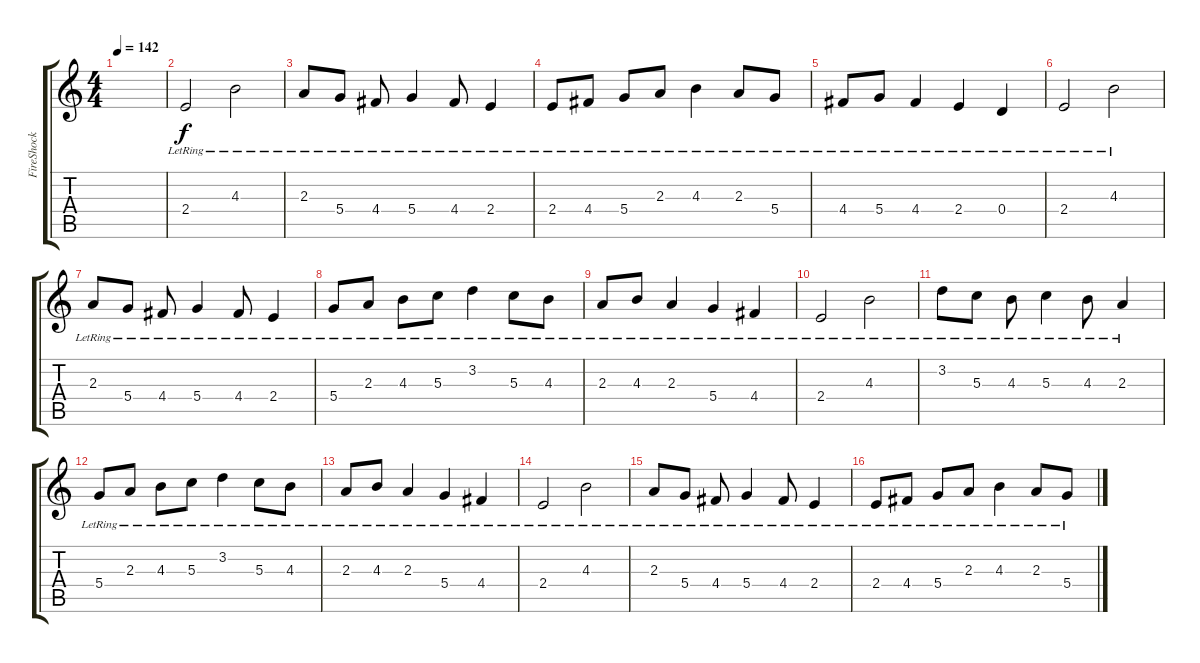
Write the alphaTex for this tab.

\track ("FireShock" "FireShock") {instrument acousticguitarnylon}
\staff {score tabs}
\tuning (E4 B3 G3 D3 A2 E2) {hide}
\ts (4 4)
\tempo 142
\clef g2
\ks c
|
2.4{lr}.2 4.3{lr}.2 |
2.3{lr}.8 5.4{lr}.8 4.4{lr}.8 5.4{lr}.4 4.4{lr}.8 2.4{lr}.4 |
2.4{lr}.8 4.4{lr}.8 5.4{lr}.8 2.3{lr}.8 4.3{lr}.4 2.3{lr}.8 5.4{lr}.8 |
4.4{lr}.8 5.4{lr}.8 4.4{lr}.4 2.4{lr}.4 0.4{lr}.4 |
2.4{lr}.2 4.3{lr}.2 |
2.3{lr}.8 5.4{lr}.8 4.4{lr}.8 5.4{lr}.4 4.4{lr}.8 2.4{lr}.4 |
5.4{lr}.8 2.3{lr}.8 4.3{lr}.8 5.3{lr}.8 3.2{lr}.4 5.3{lr}.8 4.3{lr}.8 |
2.3{lr}.8 4.3{lr}.8 2.3{lr}.4 5.4{lr}.4 4.4{lr}.4 |
2.4{lr}.2 4.3{lr}.2 |
3.2{lr}.8 5.3{lr}.8 4.3{lr}.8 5.3{lr}.4 4.3{lr}.8 2.3{lr}.4 |
5.4{lr}.8 2.3{lr}.8 4.3{lr}.8 5.3{lr}.8 3.2{lr}.4 5.3{lr}.8 4.3{lr}.8 |
2.3{lr}.8 4.3{lr}.8 2.3{lr}.4 5.4{lr}.4 4.4{lr}.4 |
2.4{lr}.2 4.3{lr}.2 |
2.3{lr}.8 5.4{lr}.8 4.4{lr}.8 5.4{lr}.4 4.4{lr}.8 2.4{lr}.4 |
2.4{lr}.8 4.4{lr}.8 5.4{lr}.8 2.3{lr}.8 4.3{lr}.4 2.3{lr}.8 5.4{lr}.8
